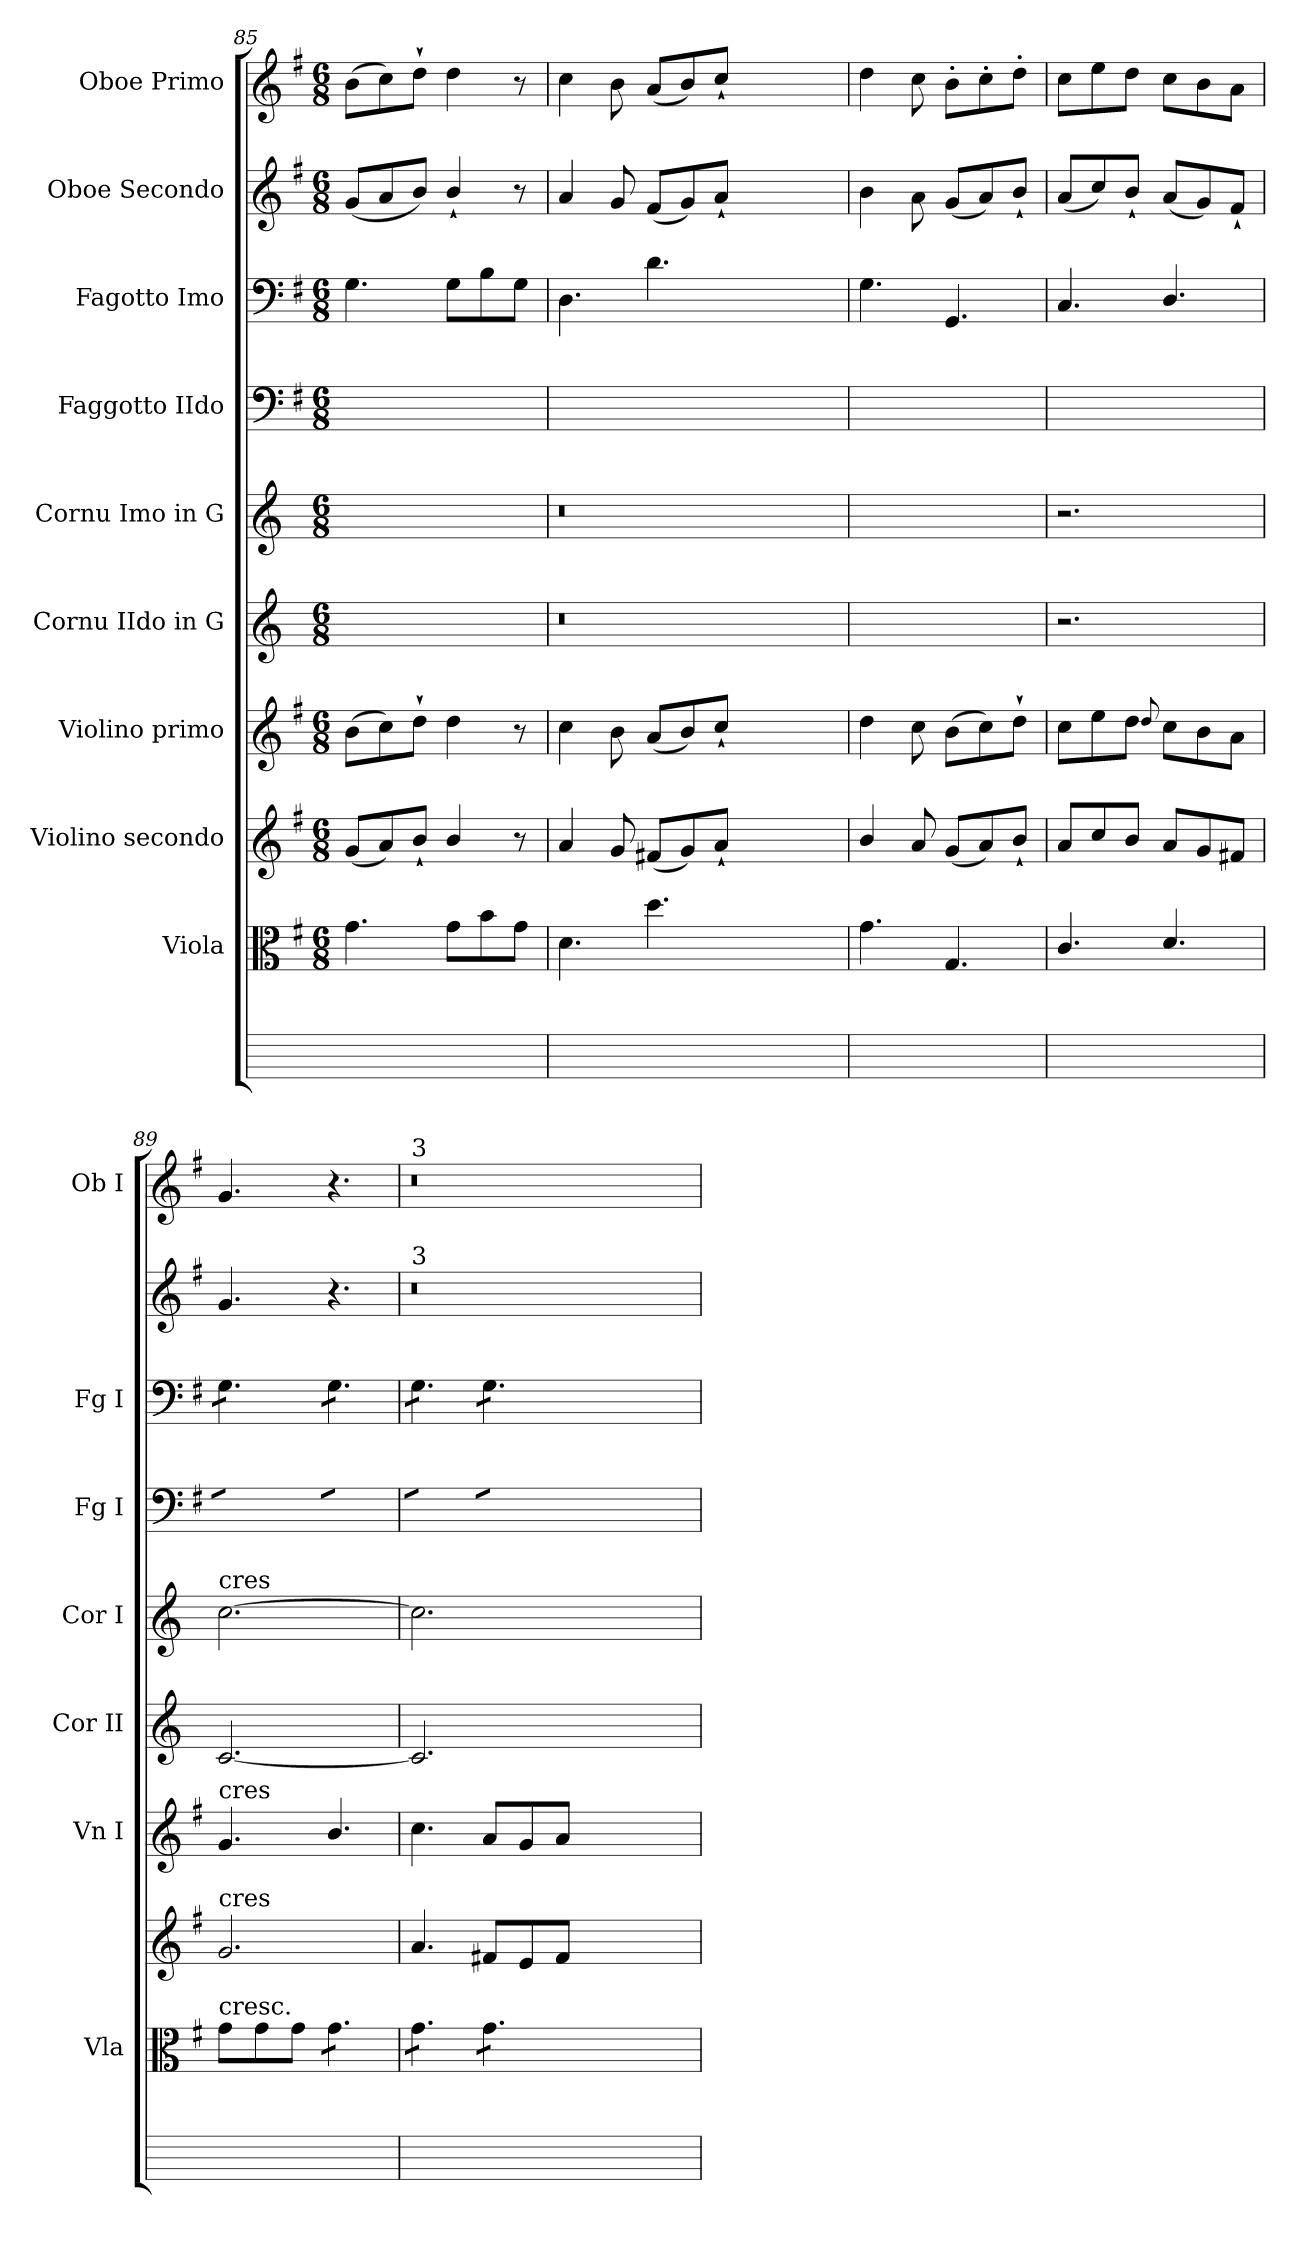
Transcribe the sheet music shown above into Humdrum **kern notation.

**kern	**kern	**kern	**kern	**kern	**kern	**kern	**kern	**kern	**kern
*part10	*part9	*part8	*part7	*part6	*part5	*part4	*part3	*part2	*part1
*staff10	*staff9	*staff8	*staff7	*staff6	*staff5	*staff4	*staff3	*staff2	*staff1
*	*I"Viola	*I"Violino secondo	*I"Violino primo	*I"Cornu IIdo in G	*I"Cornu Imo in G	*I"Faggotto IIdo	*I"Fagotto Imo	*I"Oboe Secondo	*I"Oboe Primo
*	*I'Vla	*	*I'Vn I	*I'Cor II	*I'Cor I	*I'Fg I	*I'Fg I	*	*I'Ob I
*	*clefC3	*clefG2	*clefG2	*clefG2	*clefG2	*clefF4	*clefF4	*clefG2	*clefG2
*	*	*	*	*ITrd3c5	*ITrd3c5	*	*	*	*
*	*k[f#]	*k[f#]	*k[f#]	*k[f#]	*k[f#]	*k[f#]	*k[f#]	*k[f#]	*k[f#]
*	*G:	*G:	*G:	*	*	*G:	*G:	*G:	*G:
*	*M6/8	*M6/8	*M6/8	*M6/8	*M6/8	*M6/8	*M6/8	*M6/8	*M6/8
=85	=85	=85	=85	=85	=85	=85	=85	=85	=85
2.ryy	4.g\	(8g/L	(8b\L	2.ryy	2.ryy	4.G\yy	4.G\	(8g/L	(8b\L
.	.	8a/)	8cc\)	.	.	.	.	8a/	8cc\)
.	.	8b`/J	8dd`\J	.	.	.	.	8b/J)	8dd`\J
.	8g\L	4b/	4dd\	.	.	8G\Lyy	8G\L	4b`/	4dd\
.	8b\	.	.	.	.	8B\yy	8B\	.	.
.	8g\J	8r	8r	.	.	8G\Jyy	8G\J	8r	8r
=86	=86	=86	=86	=86	=86	=86	=86	=86	=86
!	!	!	!	!LO:N:vis=0	!LO:N:vis=0	!	!	!	!
2.ryy	4.d\	4a/	4cc\	1.r	1.r	4.D\yy	4.D\	4a/	4cc\
.	.	8g/	8b\	.	.	.	.	8g/	8b\
.	4.dd\	(8f#X/L	(8a/L	.	.	4.d\yy	4.d\	(8f#/L	(8a/L
.	.	8g/)	8b/)	.	.	.	.	8g/)	8b/)
.	.	8a`/J	8cc`/J	.	.	.	.	8a`/J	8cc`/J
2.ryy	2.ryy	2.ryy	2.ryy	.	.	2.ryy	2.ryy	2.ryy	2.ryy
=87	=87	=87	=87	=87	=87	=87	=87	=87	=87
2.ryy	4.g\	4b/	4dd\	2.ryy	2.ryy	4.G\yy	4.G\	4b\	4dd\
.	.	8a/	8cc\	.	.	.	.	8a\	8cc\
.	4.G/	(8g/L	(8b\L	.	.	4.GG/yy	4.GG/	(8g/L	8b'\L
.	.	8a/)	8cc\)	.	.	.	.	8a/)	8cc'\
.	.	8b`/J	8dd`\J	.	.	.	.	8b`/J	8dd'\J
=88	=88	=88	=88	=88	=88	=88	=88	=88	=88
2.ryy	4.c/	8a/L	8cc\L	2.r	2.r	4.C/yy	4.C/	(8a/L	8cc\L
.	.	8cc/	8ee\	.	.	.	.	8cc/)	8ee\
.	.	8b/J	8dd\J	.	.	.	.	8b`/J	8dd\J
.	.	.	8qqdd/	.	.	.	.	.	.
.	4.d/	8a/L	8cc\L	.	.	4.D/yy	4.D/	(8a/L	8cc\L
.	.	8g/	8b\	.	.	.	.	8g/)	8b\
.	.	8f#X/J	8a\J	.	.	.	.	8f#`/J	8a\J
=89	=89	=89	=89	=89	=89	=89	=89	=89	=89
!	!	!	!	!	!	!	!LO:TX:t=cres	!	!
!	!	!	!	!	!	!LO:TX:t=cres	!	!	!
!	!	!	!	!	!LO:TX:t=cres	!	!	!	!
!	!	!	!LO:TX:t=cres	!	!	!	!	!	!
!	!	!LO:TX:t=cres	!	!	!	!	!	!	!
!	!LO:TX:t=cresc.	!	!	!	!	!	!	!	!
*	*	*	*	*	*	*tremolo	*	*	*
*	*	*	*	*	*	*	*tremolo	*	*
2.ryy	8g\L	2.g/	4.g/	[2.G/	[2.g\	8G\yyL	8G\L	4.g/	4.g/
.	8g\	.	.	.	.	8G\yy	8G\	.	.
.	8g\J	.	.	.	.	8G\yyJ	8G\J	.	.
*	*tremolo	*	*	*	*	*	*	*	*
.	8g\L	.	4.b/	.	.	8G\yyL	8G\L	4.r	4.r
.	8g\	.	.	.	.	8G\yy	8G\	.	.
.	8g\J	.	.	.	.	8G\yyJ	8G\J	.	.
=90	=90	=90	=90	=90	=90	=90	=90	=90	=90
!	!	!	!	!	!	!	!	!	!LO:TX:a:t=3
!	!	!	!	!	!	!	!	!LO:TX:a:t=3	!
!	!	!	!	!	!	!	!	!LO:N:vis=0	!LO:N:vis=0
2.ryy	8g\L	4.a/	4.cc\	2.G/]	2.g\]	8G\yyL	8G\L	1.r	1.r
.	8g\	.	.	.	.	8G\yy	8G\	.	.
.	8g\J	.	.	.	.	8G\yyJ	8G\J	.	.
.	8g\L	8f#X/L	8a/L	.	.	8G\yyL	8G\L	.	.
.	8g\	8e/	8g/	.	.	8G\yy	8G\	.	.
.	8g\J	8f#/J	8a/J	.	.	8G\yyJ	8G\J	.	.
*	*	*	*	*	*	*	*Xtremolo	*	*
*	*	*	*	*	*	*Xtremolo	*	*	*
*	*Xtremolo	*	*	*	*	*	*	*	*
2.ryy	2.ryy	2.ryy	2.ryy	2.ryy	2.ryy	2.ryy	2.ryy	.	.
=	=	=	=	=	=	=	=	=	=
*-	*-	*-	*-	*-	*-	*-	*-	*-	*-
